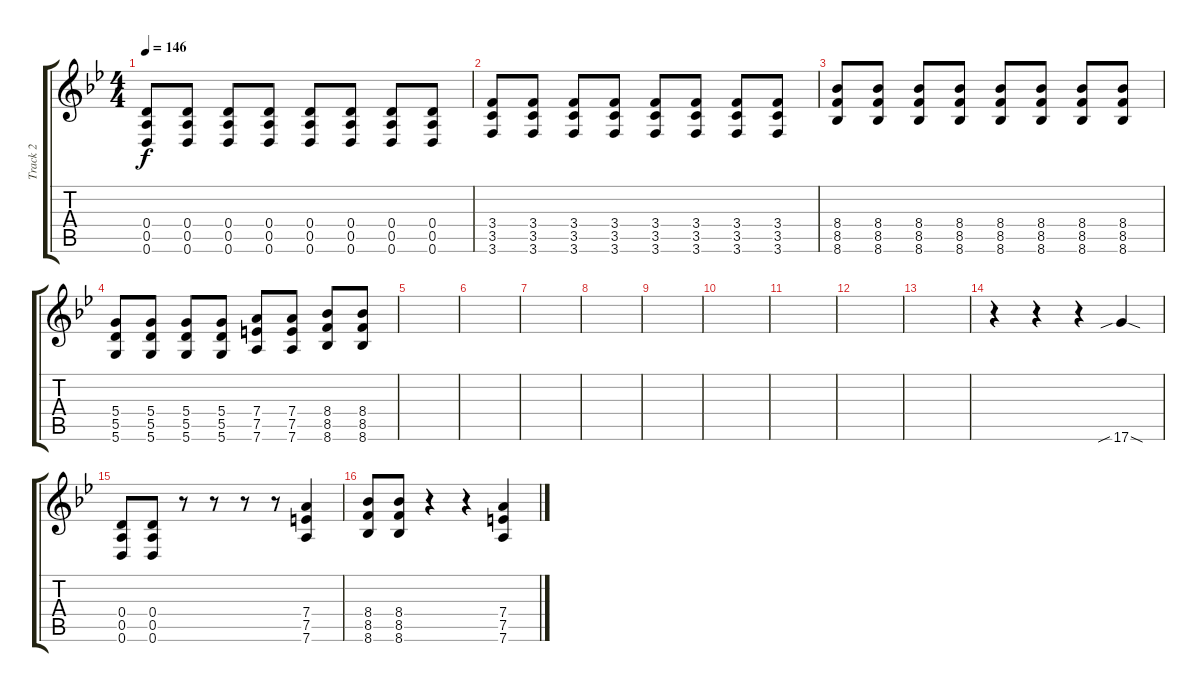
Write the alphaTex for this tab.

\track ("Track 2" "Track 2") {instrument distortionguitar}
\staff {score tabs}
\tuning (E4 B3 G3 D3 A2 D2) {hide}
\ts (4 4)
\tempo 146
\clef g2
\ks bb
(0.4 0.5 0.6).8{dy f} (0.4 0.5 0.6).8 (0.4 0.5 0.6).8 (0.4 0.5 0.6).8 (0.4 0.5 0.6).8 (0.4 0.5 0.6).8 (0.4 0.5 0.6).8 (0.4 0.5 0.6).8 |
(3.4 3.5 3.6).8 (3.4 3.5 3.6).8 (3.4 3.5 3.6).8 (3.4 3.5 3.6).8 (3.4 3.5 3.6).8 (3.4 3.5 3.6).8 (3.4 3.5 3.6).8 (3.4 3.5 3.6).8 |
(8.4 8.5 8.6).8 (8.4 8.5 8.6).8 (8.4 8.5 8.6).8 (8.4 8.5 8.6).8 (8.4 8.5 8.6).8 (8.4 8.5 8.6).8 (8.4 8.5 8.6).8 (8.4 8.5 8.6).8 |
(5.4 5.5 5.6).8 (5.4 5.5 5.6).8 (5.4 5.5 5.6).8 (5.4 5.5 5.6).8 (7.4 7.5 7.6).8 (7.4 7.5 7.6).8 (8.4 8.5 8.6).8 (8.4 8.5 8.6).8 |
|
|
|
|
|
|
|
|
|
r.4 r.4 r.4 17.6{sib sod}.4 |
(0.4 0.5 0.6).8 (0.4 0.5 0.6).8 r.8 r.8 r.8 r.8 (7.4 7.5 7.6).4 |
(8.4 8.5 8.6).8 (8.4 8.5 8.6).8 r.4 r.4 (7.4 7.5 7.6).4
